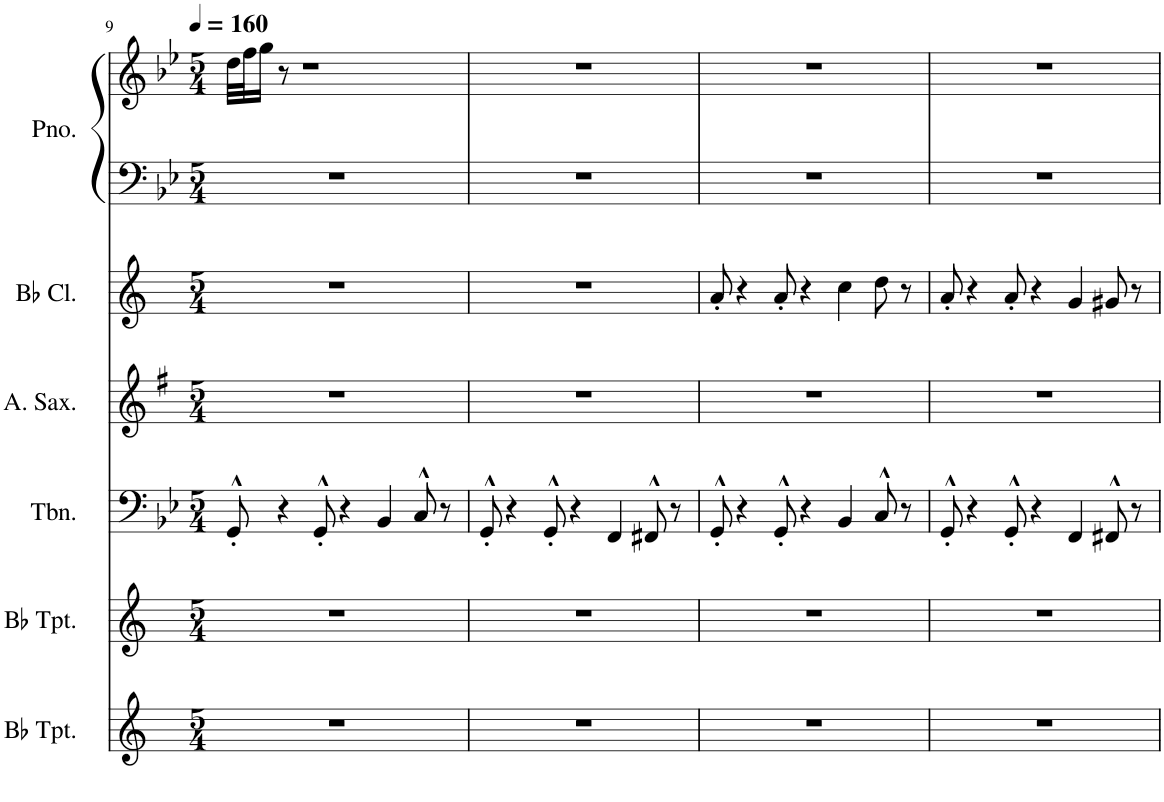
**kern	**kern	**kern	**kern	**kern	**kern	**kern
*part6	*part5	*part4	*part3	*part2	*part1	*part1
*staff7	*staff6	*staff5	*staff4	*staff3	*staff2	*staff1
*I"Bb Trumpet	*I"Bb Trumpet	*I"Trombone	*I"Alto Saxophone	*I"Bb Clarinet	*I"Piano	*
*I'Bb Tpt.	*I'Bb Tpt.	*I'Tbn.	*I'A. Sax.	*I'Bb Cl.	*I'Pno.	*
!!LO:PB:g=z
*clefG2	*clefG2	*clefF4	*clefG2	*clefG2	*clefF4	*clefG2
*Trd1c2	*Trd1c2	*	*Trd5c9	*Trd1c2	*	*
*k[]	*k[]	*k[b-e-]	*k[f#]	*k[]	*k[b-e-]	*k[b-e-]
*M5/4	*M5/4	*M5/4	*M5/4	*M5/4	*M5/4	*M5/4
*MM160	*MM160	*MM160	*MM160	*MM160	*MM160	*MM160
=9	=9	=9	=9	=9	=9	=9
4%5r	4%5r	8GG'^^/	4%5r	4%5r	4%5r	32dd\LLL
.	.	.	.	.	.	32ff\J
.	.	.	.	.	.	16gg\JJ
.	.	4r	.	.	.	8r
.	.	.	.	.	.	1r
.	.	8GG'^^/	.	.	.	.
.	.	4r	.	.	.	.
.	.	4BB-/	.	.	.	.
.	.	8C^^/	.	.	.	.
.	.	8r	.	.	.	.
=10	=10	=10	=10	=10	=10	=10
4%5r	4%5r	8GG'^^/	4%5r	4%5r	4%5r	4%5r
.	.	4r	.	.	.	.
.	.	8GG'^^/	.	.	.	.
.	.	4r	.	.	.	.
.	.	4FF/	.	.	.	.
.	.	8FF#X^^/	.	.	.	.
.	.	8r	.	.	.	.
=11	=11	=11	=11	=11	=11	=11
4%5r	4%5r	8GG'^^/	4%5r	8a'/	4%5r	4%5r
.	.	4r	.	4r	.	.
.	.	8GG'^^/	.	8a'/	.	.
.	.	4r	.	4r	.	.
.	.	4BB-/	.	4cc\	.	.
.	.	8C^^/	.	8dd\	.	.
.	.	8r	.	8r	.	.
=12	=12	=12	=12	=12	=12	=12
4%5r	4%5r	8GG'^^/	4%5r	8a'/	4%5r	4%5r
.	.	4r	.	4r	.	.
.	.	8GG'^^/	.	8a'/	.	.
.	.	4r	.	4r	.	.
.	.	4FF/	.	4g/	.	.
.	.	8FF#X^^/	.	8g#X/	.	.
.	.	8r	.	8r	.	.
=	=	=	=	=	=	=
*-	*-	*-	*-	*-	*-	*-
